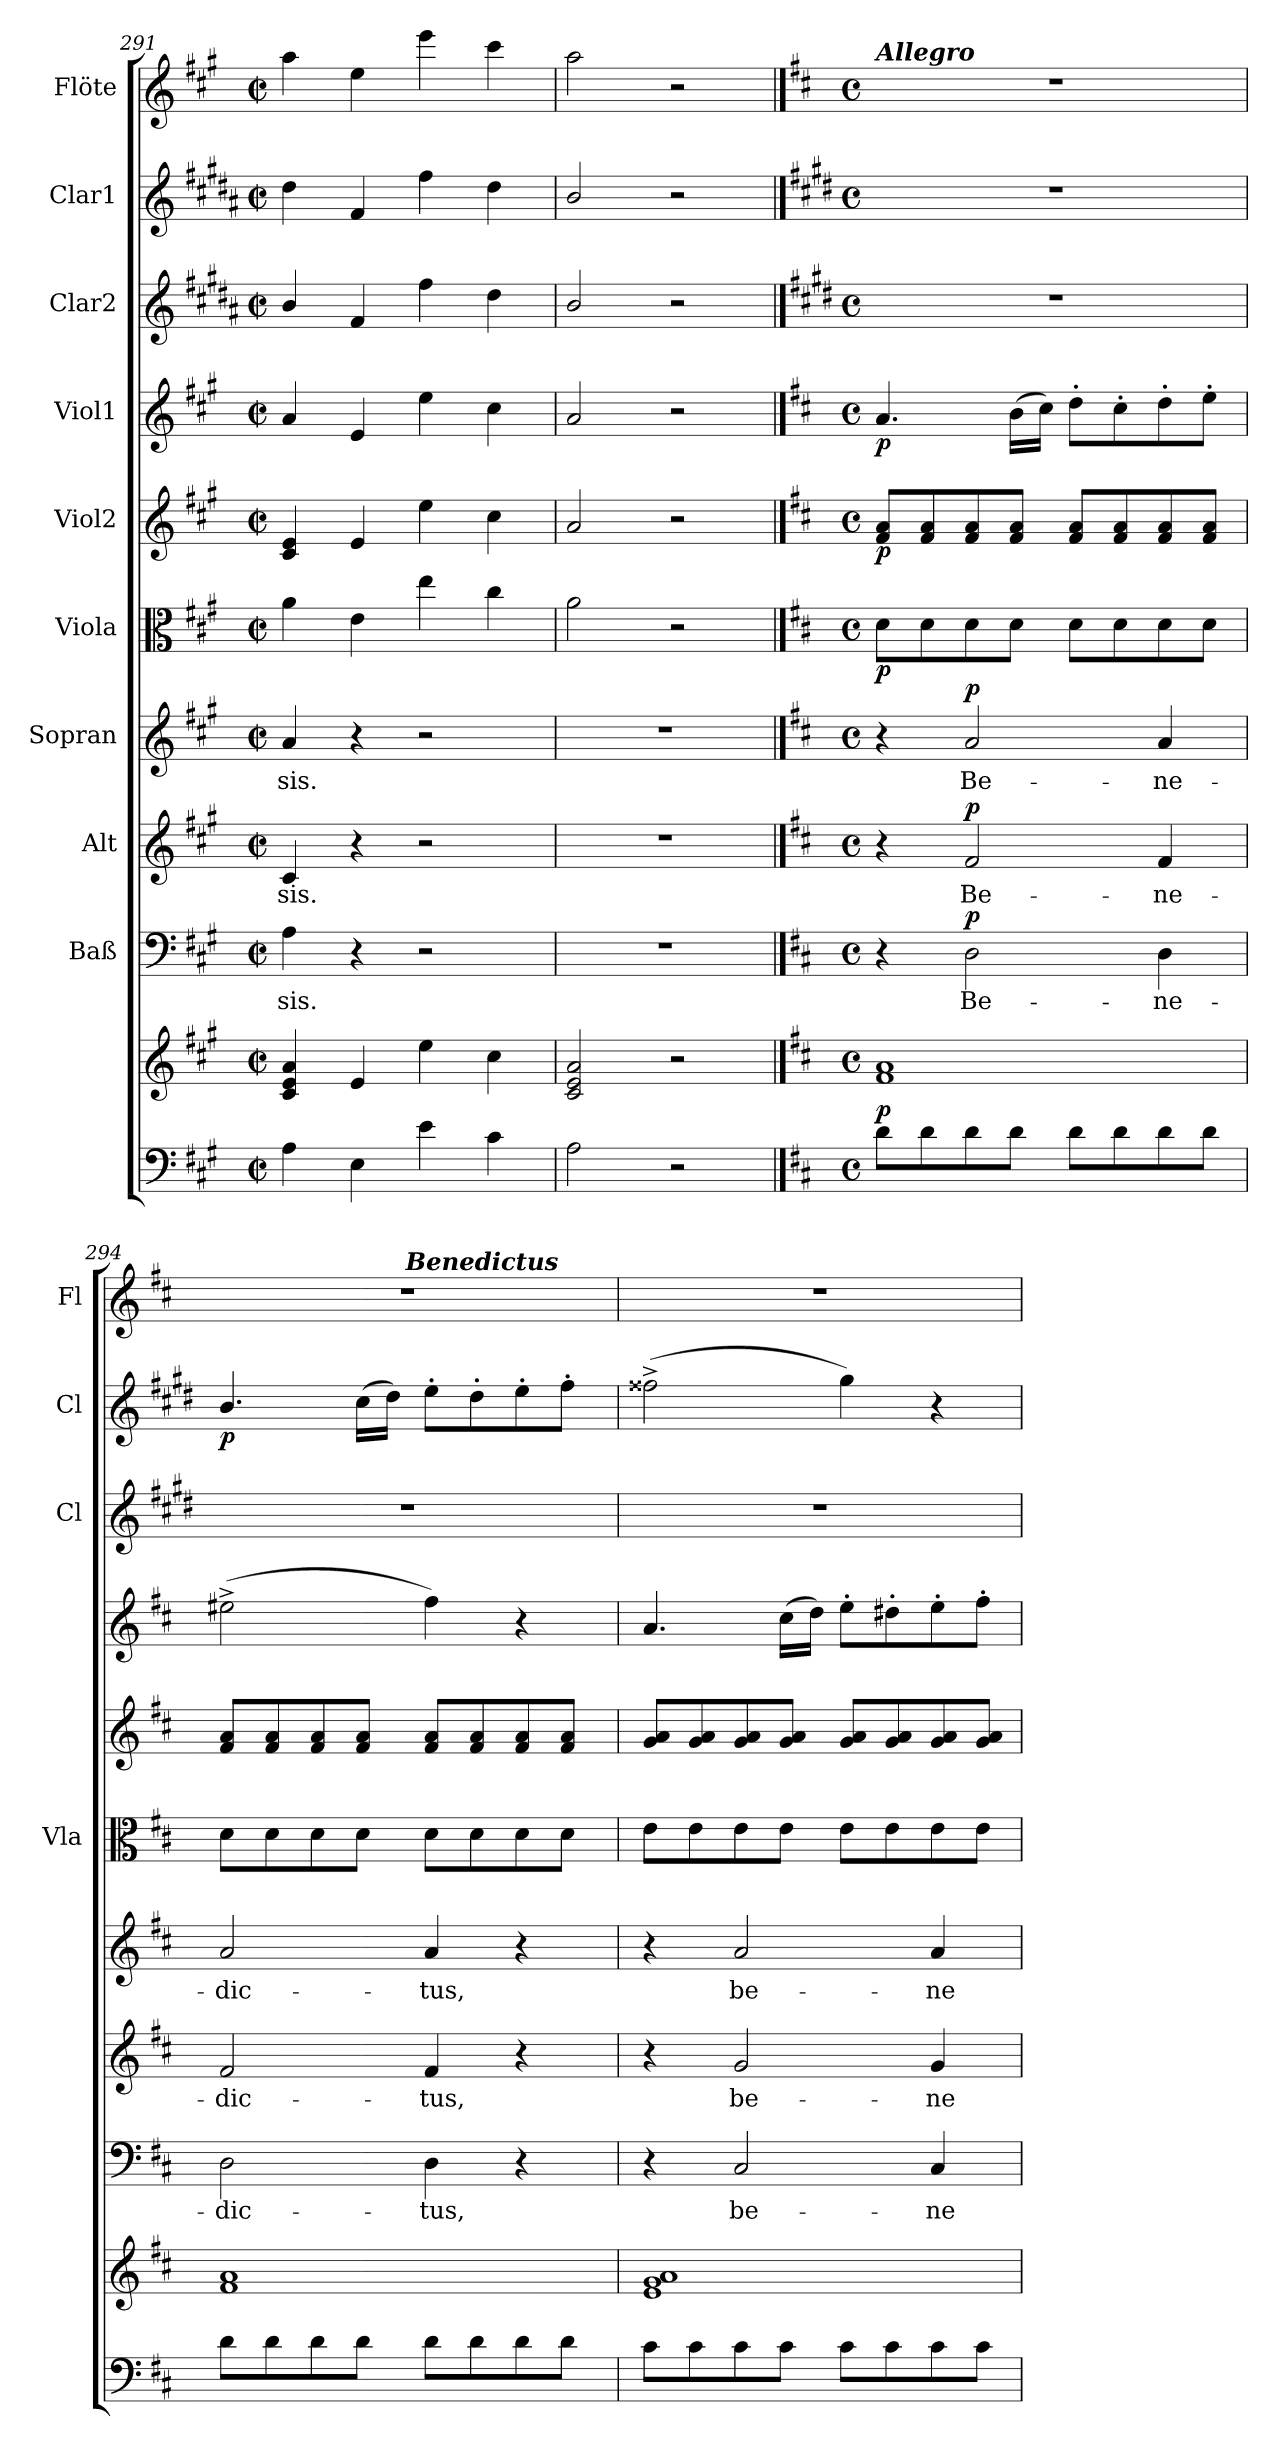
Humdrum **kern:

**kern	**kern	**dynam	**kern	**text	**dynam	**kern	**text	**dynam	**kern	**text	**dynam	**kern	**dynam	**kern	**dynam	**kern	**dynam	**kern	**kern	**dynam	**kern
*part10	*part10	*part10	*part9	*part9	*part9	*part8	*part8	*part8	*part7	*part7	*part7	*part6	*part6	*part5	*part5	*part4	*part4	*part3	*part2	*part2	*part1
*staff11	*staff10	*staff10/11	*staff9	*staff9	*staff9	*staff8	*staff8	*staff8	*staff7	*staff7	*staff7	*staff6	*staff6	*staff5	*staff5	*staff4	*staff4	*staff3	*staff2	*staff2	*staff1
*	*	*	*I"Baß	*	*	*I"Alt	*	*	*I"Sopran	*	*	*I"Viola	*	*I"Viol2	*	*I"Viol1	*	*I"Clar2	*I"Clar1	*	*I"Flöte
*	*	*	*	*	*	*	*	*	*	*	*	*I'Vla	*	*	*	*	*	*I'Cl	*I'Cl	*	*I'Fl
*clefF4	*clefG2	*	*clefF4	*	*	*clefG2	*	*	*clefG2	*	*	*clefC3	*	*clefG2	*	*clefG2	*	*clefG2	*clefG2	*	*clefG2
*	*	*	*	*	*	*	*	*	*	*	*	*	*	*	*	*	*	*ITrd1c2	*ITrd1c2	*	*
*k[f#c#g#]	*k[f#c#g#]	*	*k[f#c#g#]	*	*	*k[f#c#g#]	*	*	*k[f#c#g#]	*	*	*k[f#c#g#]	*	*k[f#c#g#]	*	*k[f#c#g#]	*	*k[f#c#g#]	*k[f#c#g#]	*	*k[f#c#g#]
*A:	*A:	*	*A:	*	*	*A:	*	*	*A:	*	*	*A:	*	*A:	*	*A:	*	*A:	*A:	*	*A:
*M2/2	*M2/2	*	*M2/2	*	*	*M2/2	*	*	*M2/2	*	*	*M2/2	*	*M2/2	*	*M2/2	*	*M2/2	*M2/2	*	*M2/2
*met(c|)	*met(c|)	*	*met(c|)	*	*	*met(c|)	*	*	*met(c|)	*	*	*met(c|)	*	*met(c|)	*	*met(c|)	*	*met(c|)	*met(c|)	*	*met(c|)
=291	=291	=291	=291	=291	=291	=291	=291	=291	=291	=291	=291	=291	=291	=291	=291	=291	=291	=291	=291	=291	=291
!	!	!	!	!LO:LY:b	!	!	!LO:LY:b	!	!	!LO:LY:b	!	!	!	!	!	!	!	!	!	!	!
4A\	4c#/ 4e/ 4a/	.	4A\	sis.	.	4c#/	sis.	.	4a/	sis.	.	4a\	.	4c#/ 4e/	.	4a/	.	4a/	4cc#\	.	4aa\
4E\	4e/	.	4r	.	.	4r	.	.	4r	.	.	4e\	.	4e/	.	4e/	.	4e/	4e/	.	4ee\
4e\	4ee\	.	2r	.	.	2r	.	.	2r	.	.	4ee\	.	4ee\	.	4ee\	.	4ee\	4ee\	.	4eee\
4c#\	4cc#\	.	.	.	.	.	.	.	.	.	.	4cc#\	.	4cc#\	.	4cc#\	.	4cc#\	4cc#\	.	4ccc#\
=292	=292	=292	=292	=292	=292	=292	=292	=292	=292	=292	=292	=292	=292	=292	=292	=292	=292	=292	=292	=292	=292
2A\	2c#/ 2e/ 2a/	.	1r	.	.	1r	.	.	1r	.	.	2a\	.	2a/	.	2a/	.	2a/	2a/	.	2aa\
2r	2r	.	.	.	.	.	.	.	.	.	.	2r	.	2r	.	2r	.	2r	2r	.	2r
!!LO:PB:g=z
==293	==293	==293	==293	==293	==293	==293	==293	==293	==293	==293	==293	==293	==293	==293	==293	==293	==293	==293	==293	==293	==293
*k[f#c#]	*k[f#c#]	*	*k[f#c#]	*	*	*k[f#c#]	*	*	*k[f#c#]	*	*	*k[f#c#]	*	*k[f#c#]	*	*k[f#c#]	*	*k[f#c#]	*k[f#c#]	*	*k[f#c#]
*D:	*D:	*	*D:	*	*	*D:	*	*	*D:	*	*	*D:	*	*D:	*	*D:	*	*D:	*D:	*	*D:
*M4/4	*M4/4	*	*M4/4	*	*	*M4/4	*	*	*M4/4	*	*	*M4/4	*	*M4/4	*	*M4/4	*	*M4/4	*M4/4	*	*M4/4
*met(c)	*met(c)	*	*met(c)	*	*	*met(c)	*	*	*met(c)	*	*	*met(c)	*	*met(c)	*	*met(c)	*	*met(c)	*met(c)	*	*met(c)
!	!	!	!	!	!	!	!	!	!	!	!	!	!	!	!	!	!	!	!	!	!LO:TX:a:Bi:t=Allegro
!	!	!LO:DY:a=2	!	!	!	!	!	!	!	!	!	!	!LO:DY:b	!	!LO:DY:b	!	!LO:DY:b	!	!	!	!
8d\L	1f# 1a	p	4r	.	.	4r	.	.	4r	.	.	8d\L	p	8f#/ 8a/L	p	4.a/	p	1r	1r	.	1r
8d\	.	.	.	.	.	.	.	.	.	.	.	8d\	.	8f#/ 8a/	.	.	.	.	.	.	.
!	!	!	!	!LO:LY:b	!LO:DY:a	!	!LO:LY:b	!LO:DY:a	!	!LO:LY:b	!LO:DY:a	!	!	!	!	!	!	!	!	!	!
8d\	.	.	2D\	Be-	p	2f#/	Be-	p	2a/	Be-	p	8d\	.	8f#/ 8a/	.	.	.	.	.	.	.
8d\J	.	.	.	.	.	.	.	.	.	.	.	8d\J	.	8f#/ 8a/J	.	(>16b\LL	.	.	.	.	.
.	.	.	.	.	.	.	.	.	.	.	.	.	.	.	.	16cc#\JJ)	.	.	.	.	.
8d\L	.	.	.	.	.	.	.	.	.	.	.	8d\L	.	8f#/ 8a/L	.	8dd'>\L	.	.	.	.	.
8d\	.	.	.	.	.	.	.	.	.	.	.	8d\	.	8f#/ 8a/	.	8cc#'>\	.	.	.	.	.
!	!	!	!	!LO:LY:b	!	!	!LO:LY:b	!	!	!LO:LY:b	!	!	!	!	!	!	!	!	!	!	!
8d\	.	.	4D\	-ne-	.	4f#/	-ne-	.	4a/	-ne-	.	8d\	.	8f#/ 8a/	.	8dd'>\	.	.	.	.	.
8d\J	.	.	.	.	.	.	.	.	.	.	.	8d\J	.	8f#/ 8a/J	.	8ee'>\J	.	.	.	.	.
=294	=294	=294	=294	=294	=294	=294	=294	=294	=294	=294	=294	=294	=294	=294	=294	=294	=294	=294	=294	=294	=294
!	!	!	!	!LO:LY:b	!	!	!LO:LY:b	!	!	!LO:LY:b	!	!	!	!	!	!	!	!	!	!LO:DY:b	!
*	*	*	*	*	*	*	*	*	*	*	*	*	*	*	*	*	*	*	*	*	*^
8d\L	1f# 1a	.	2D\	-dic-	.	2f#/	-dic-	.	2a/	-dic-	.	8d\L	.	8f#/ 8a/L	.	(>2ee#X^>\	.	1r	4.a/	p	1r	4...ryy
8d\	.	.	.	.	.	.	.	.	.	.	.	8d\	.	8f#/ 8a/	.	.	.	.	.	.	.	.
8d\	.	.	.	.	.	.	.	.	.	.	.	8d\	.	8f#/ 8a/	.	.	.	.	.	.	.	.
8d\J	.	.	.	.	.	.	.	.	.	.	.	8d\J	.	8f#/ 8a/J	.	.	.	.	(>16b\LL	.	.	.
.	.	.	.	.	.	.	.	.	.	.	.	.	.	.	.	.	.	.	16cc#\JJ)	.	.	.
!	!	!	!	!	!	!	!	!	!	!	!	!	!	!	!	!	!	!	!	!	!	!LO:TX:a:Bi:t=Benedictus
.	.	.	.	.	.	.	.	.	.	.	.	.	.	.	.	.	.	.	.	.	.	2ryy
!	!	!	!	!LO:LY:b	!	!	!LO:LY:b	!	!	!LO:LY:b	!	!	!	!	!	!	!	!	!	!	!	!
8d\L	.	.	4D\	-tus,	.	4f#/	-tus,	.	4a/	-tus,	.	8d\L	.	8f#/ 8a/L	.	4ff#\)	.	.	8dd'>\L	.	.	.
8d\	.	.	.	.	.	.	.	.	.	.	.	8d\	.	8f#/ 8a/	.	.	.	.	8cc#'>\	.	.	.
8d\	.	.	4r	.	.	4r	.	.	4r	.	.	8d\	.	8f#/ 8a/	.	4r	.	.	8dd'>\	.	.	.
8d\J	.	.	.	.	.	.	.	.	.	.	.	8d\J	.	8f#/ 8a/J	.	.	.	.	8ee'>\J	.	.	.
.	.	.	.	.	.	.	.	.	.	.	.	.	.	.	.	.	.	.	.	.	.	32ryy
*	*	*	*	*	*	*	*	*	*	*	*	*	*	*	*	*	*	*	*	*	*v	*v
=295	=295	=295	=295	=295	=295	=295	=295	=295	=295	=295	=295	=295	=295	=295	=295	=295	=295	=295	=295	=295	=295
8c#\L	1e 1g 1a	.	4r	.	.	4r	.	.	4r	.	.	8e\L	.	8g/ 8a/L	.	4.a/	.	1r	(>2ee#X^>\	.	1r
8c#\	.	.	.	.	.	.	.	.	.	.	.	8e\	.	8g/ 8a/	.	.	.	.	.	.	.
!	!	!	!	!LO:LY:b	!	!	!LO:LY:b	!	!	!LO:LY:b	!	!	!	!	!	!	!	!	!	!	!
8c#\	.	.	2C#/	be-	.	2g/	be-	.	2a/	be-	.	8e\	.	8g/ 8a/	.	.	.	.	.	.	.
8c#\J	.	.	.	.	.	.	.	.	.	.	.	8e\J	.	8g/ 8a/J	.	(>16cc#\LL	.	.	.	.	.
.	.	.	.	.	.	.	.	.	.	.	.	.	.	.	.	16dd\JJ)	.	.	.	.	.
8c#\L	.	.	.	.	.	.	.	.	.	.	.	8e\L	.	8g/ 8a/L	.	8ee'>\L	.	.	4ff#\)	.	.
8c#\	.	.	.	.	.	.	.	.	.	.	.	8e\	.	8g/ 8a/	.	8dd#X'>\	.	.	.	.	.
!	!	!	!	!LO:LY:b	!	!	!LO:LY:b	!	!	!LO:LY:b	!	!	!	!	!	!	!	!	!	!	!
8c#\	.	.	4C#/	-ne-	.	4g/	-ne-	.	4a/	-ne-	.	8e\	.	8g/ 8a/	.	8ee'>\	.	.	4r	.	.
8c#\J	.	.	.	.	.	.	.	.	.	.	.	8e\J	.	8g/ 8a/J	.	8ff#'>\J	.	.	.	.	.
=	=	=	=	=	=	=	=	=	=	=	=	=	=	=	=	=	=	=	=	=	=
*-	*-	*-	*-	*-	*-	*-	*-	*-	*-	*-	*-	*-	*-	*-	*-	*-	*-	*-	*-	*-	*-
